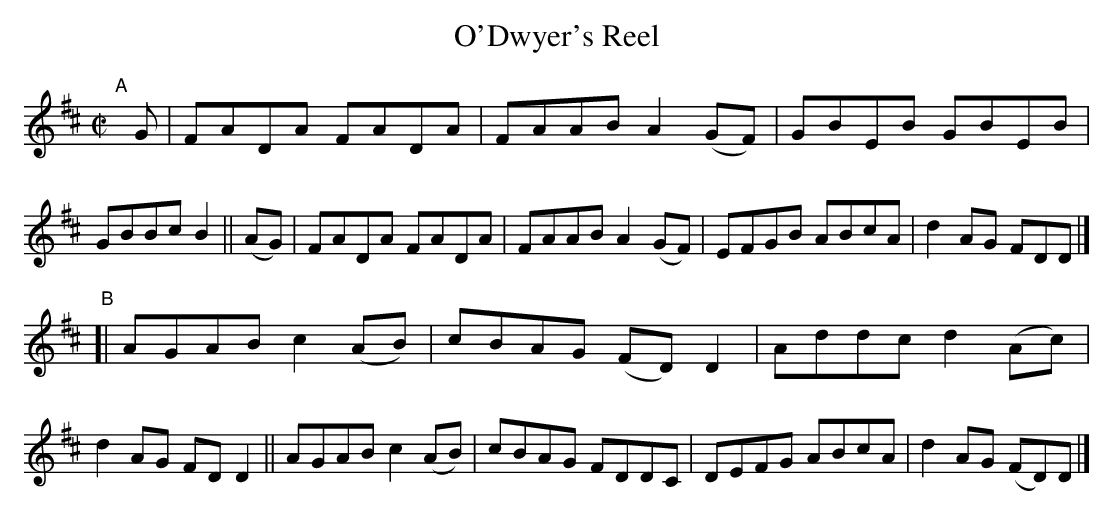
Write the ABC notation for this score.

X:1
T: O'Dwyer's Reel
M: C|
L: 1/8
K: D
"^A"[|]\
     G  | FADA FADA | FAAB A2(GF) | GBEB GBEB | GBBc B2 \
|| (AG) | FADA FADA | FAAB A2(GF) | EFGB ABcA | d2AG FDD |]
"^B"\
[| AGAB c2(AB) | cBAG (FD)D2 | Addc d2(Ac) | d2AG FDD2 \
|| AGAB c2(AB) | cBAG FDDC | DEFG ABcA | d2AG (FD)D |]
